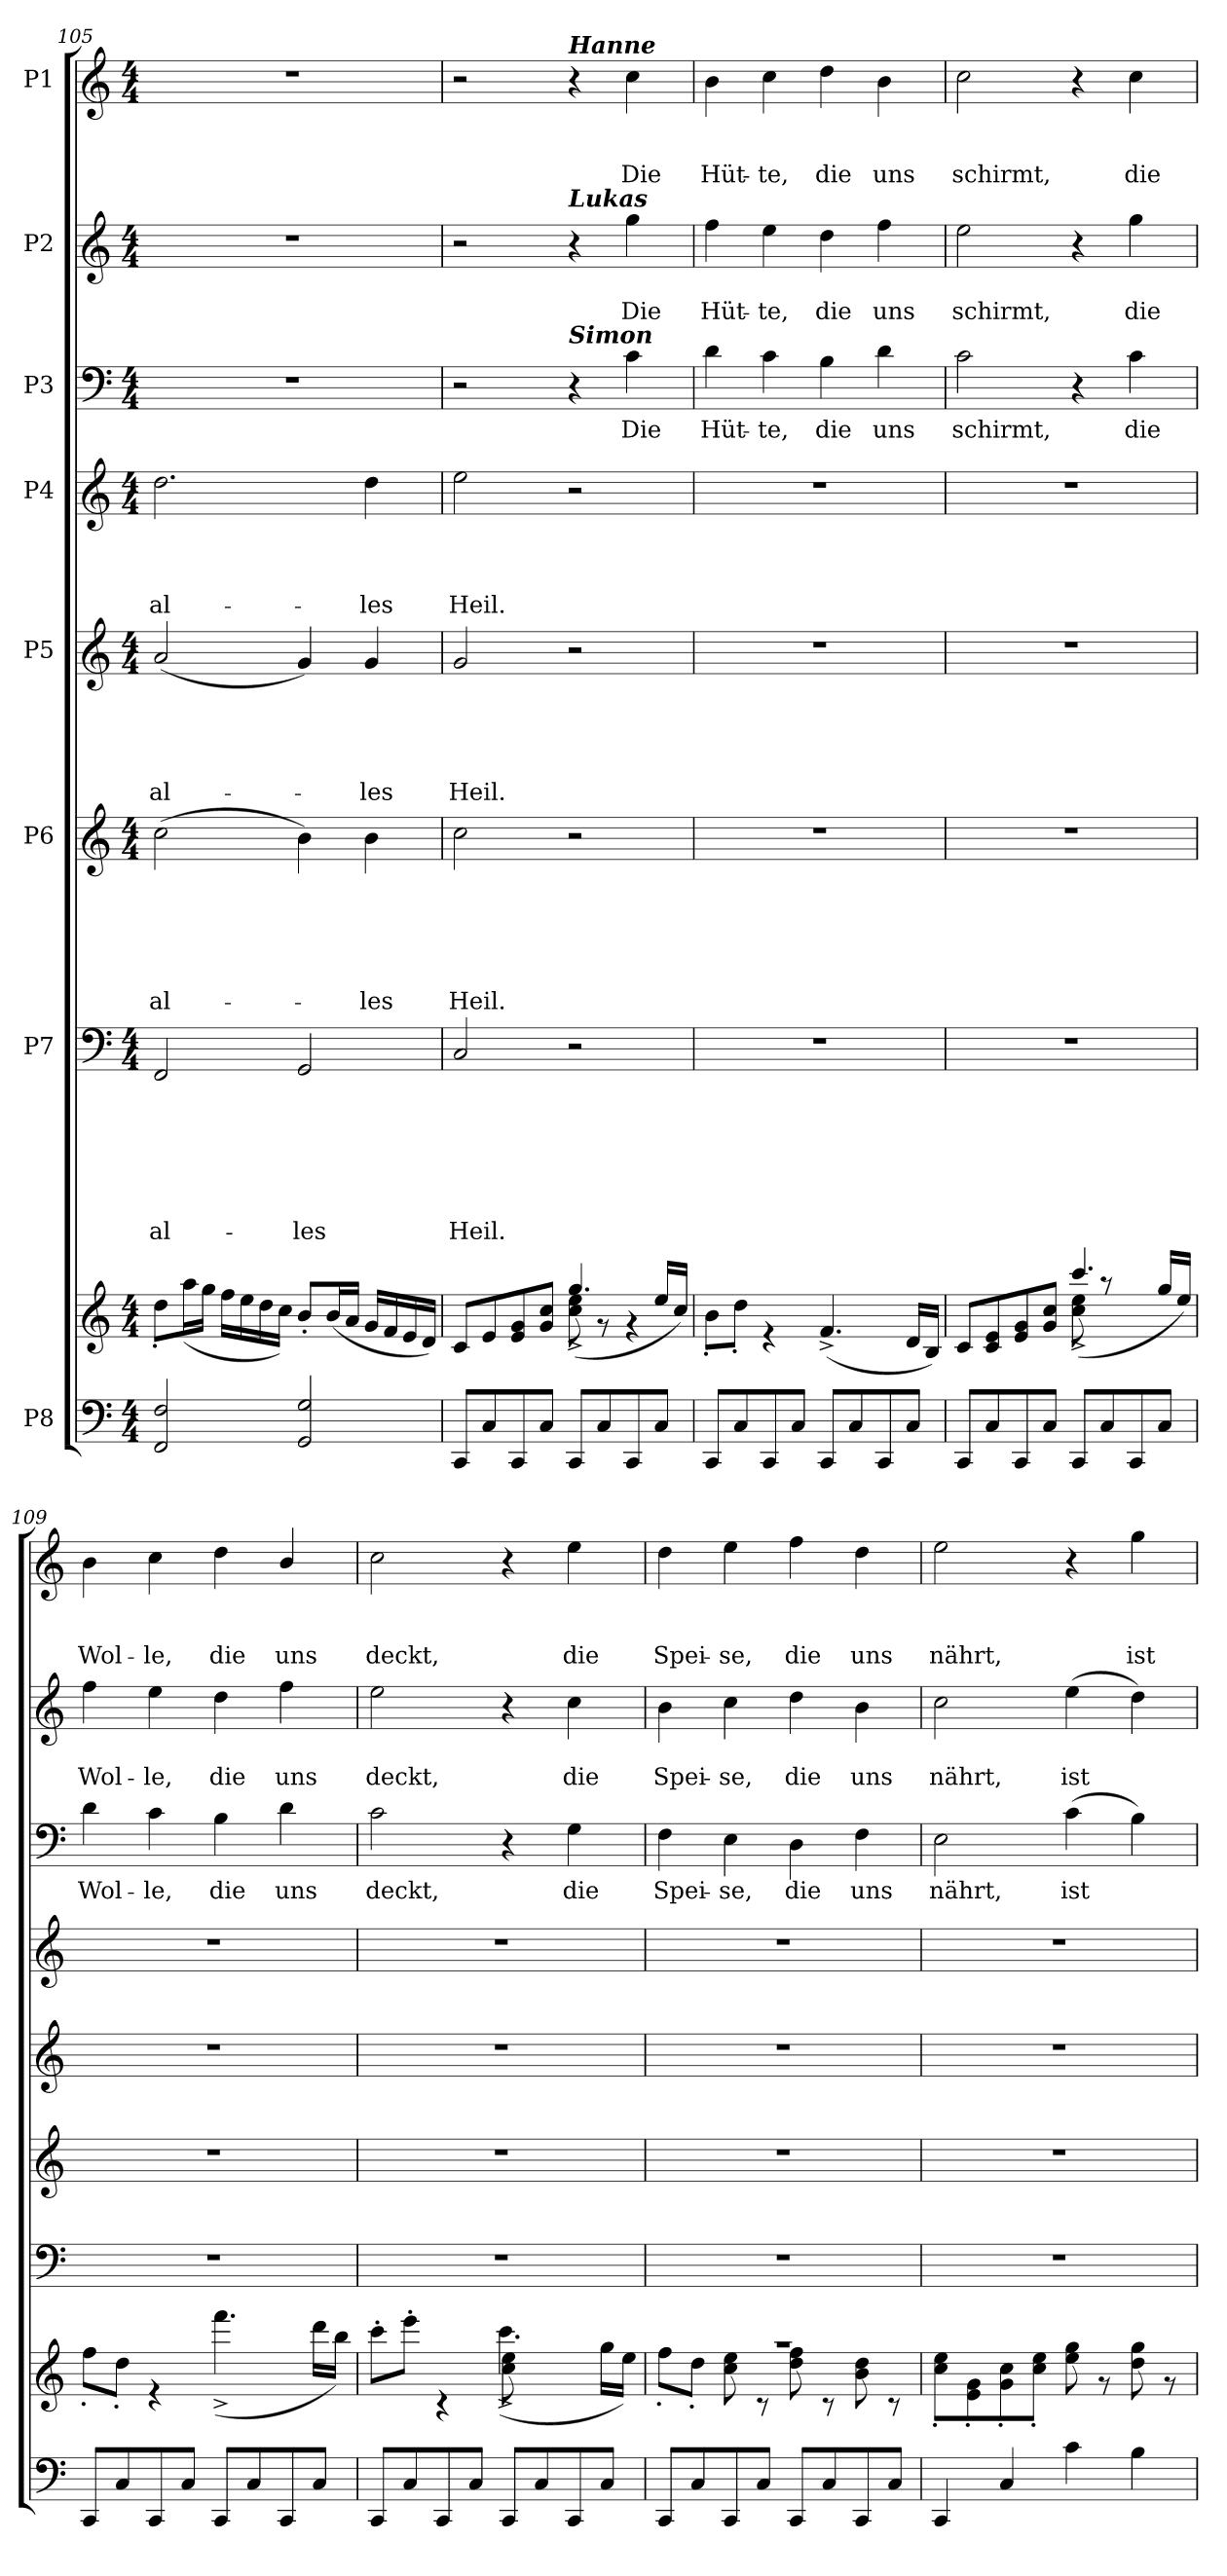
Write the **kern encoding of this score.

**kern	**kern	**kern	**text	**text	**text	**text	**text	**text	**text	**kern	**text	**text	**text	**text	**text	**text	**kern	**text	**text	**text	**text	**text	**kern	**text	**text	**text	**text	**kern	**text	**kern	**text	**text	**kern	**text	**text	**text
*part8	*part8	*part7	*part7	*part7	*part7	*part7	*part7	*part7	*part7	*part6	*part6	*part6	*part6	*part6	*part6	*part6	*part5	*part5	*part5	*part5	*part5	*part5	*part4	*part4	*part4	*part4	*part4	*part3	*part3	*part2	*part2	*part2	*part1	*part1	*part1	*part1
*staff9	*staff8	*staff7	*staff7	*staff7	*staff7	*staff7	*staff7	*staff7	*staff7	*staff6	*staff6	*staff6	*staff6	*staff6	*staff6	*staff6	*staff5	*staff5	*staff5	*staff5	*staff5	*staff5	*staff4	*staff4	*staff4	*staff4	*staff4	*staff3	*staff3	*staff2	*staff2	*staff2	*staff1	*staff1	*staff1	*staff1
*I"P8	*	*I"P7	*	*	*	*	*	*	*	*I"P6	*	*	*	*	*	*	*I"P5	*	*	*	*	*	*I"P4	*	*	*	*	*I"P3	*	*I"P2	*	*	*I"P1	*	*	*
!!LO:PB:g=z
*clefF4	*clefG2	*clefF4	*	*	*	*	*	*	*	*clefG2	*	*	*	*	*	*	*clefG2	*	*	*	*	*	*clefG2	*	*	*	*	*clefF4	*	*clefG2	*	*	*clefG2	*	*	*
*	*	*	*	*	*	*	*	*	*	*ITrd7c12	*	*	*	*	*	*	*	*	*	*	*	*	*	*	*	*	*	*	*	*ITrd7c12	*	*	*	*	*	*
*k[]	*k[]	*k[]	*	*	*	*	*	*	*	*k[]	*	*	*	*	*	*	*k[]	*	*	*	*	*	*k[]	*	*	*	*	*k[]	*	*k[]	*	*	*k[]	*	*	*
*C:	*C:	*C:	*	*	*	*	*	*	*	*C:	*	*	*	*	*	*	*C:	*	*	*	*	*	*C:	*	*	*	*	*C:	*	*C:	*	*	*C:	*	*	*
*M4/4	*M4/4	*M4/4	*	*	*	*	*	*	*	*M4/4	*	*	*	*	*	*	*M4/4	*	*	*	*	*	*M4/4	*	*	*	*	*M4/4	*	*M4/4	*	*	*M4/4	*	*	*
=105	=105	=105	=105	=105	=105	=105	=105	=105	=105	=105	=105	=105	=105	=105	=105	=105	=105	=105	=105	=105	=105	=105	=105	=105	=105	=105	=105	=105	=105	=105	=105	=105	=105	=105	=105	=105
*^	*^	*	*	*	*	*	*	*	*	*	*	*	*	*	*	*	*	*	*	*	*	*	*	*	*	*	*	*	*	*	*	*	*	*	*	*
!	!	!	!	!	!	!	!	!	!	!	!LO:LY:b	!	!	!	!	!	!	!LO:LY:b	!	!	!	!	!	!LO:LY:b	!	!	!	!	!LO:LY:b	!	!	!	!	!	!	!	!	!
2FF/ 2F/	1ryy	1ryy	8dd'>\L	2FF/	.	.	.	.	.	.	al-	(>2c\	.	.	.	.	.	al-	(<2a/	.	.	.	.	al-	2.dd\	.	.	.	al-	1r	.	1r	.	.	1r	.	.	.
.	.	.	(>16aa\L	.	.	.	.	.	.	.	.	.	.	.	.	.	.	.	.	.	.	.	.	.	.	.	.	.	.	.	.	.	.	.	.	.	.	.
.	.	.	16gg\JJ	.	.	.	.	.	.	.	.	.	.	.	.	.	.	.	.	.	.	.	.	.	.	.	.	.	.	.	.	.	.	.	.	.	.	.
.	.	.	16ff\LL	.	.	.	.	.	.	.	.	.	.	.	.	.	.	.	.	.	.	.	.	.	.	.	.	.	.	.	.	.	.	.	.	.	.	.
.	.	.	16ee\	.	.	.	.	.	.	.	.	.	.	.	.	.	.	.	.	.	.	.	.	.	.	.	.	.	.	.	.	.	.	.	.	.	.	.
.	.	.	16dd\	.	.	.	.	.	.	.	.	.	.	.	.	.	.	.	.	.	.	.	.	.	.	.	.	.	.	.	.	.	.	.	.	.	.	.
.	.	.	16cc\JJ)	.	.	.	.	.	.	.	.	.	.	.	.	.	.	.	.	.	.	.	.	.	.	.	.	.	.	.	.	.	.	.	.	.	.	.
!	!	!	!	!	!	!	!	!	!	!	!LO:LY:b	!	!	!	!	!	!	!	!	!	!	!	!	!	!	!	!	!	!	!	!	!	!	!	!	!	!	!
2GG/ 2G/	.	.	8b'>/L	2GG/	.	.	.	.	.	.	-les	4B\)	.	.	.	.	.	.	4g/)	.	.	.	.	.	.	.	.	.	.	.	.	.	.	.	.	.	.	.
.	.	.	(<16b/L	.	.	.	.	.	.	.	.	.	.	.	.	.	.	.	.	.	.	.	.	.	.	.	.	.	.	.	.	.	.	.	.	.	.	.
.	.	.	16a/JJ	.	.	.	.	.	.	.	.	.	.	.	.	.	.	.	.	.	.	.	.	.	.	.	.	.	.	.	.	.	.	.	.	.	.	.
!	!	!	!	!	!	!	!	!	!	!	!	!	!	!	!	!	!	!LO:LY:b	!	!	!	!	!	!LO:LY:b	!	!	!	!	!LO:LY:b	!	!	!	!	!	!	!	!	!
.	.	.	16g/LL	.	.	.	.	.	.	.	.	4B\	.	.	.	.	.	-les	4g/	.	.	.	.	-les	4dd\	.	.	.	-les	.	.	.	.	.	.	.	.	.
.	.	.	16f/	.	.	.	.	.	.	.	.	.	.	.	.	.	.	.	.	.	.	.	.	.	.	.	.	.	.	.	.	.	.	.	.	.	.	.
.	.	.	16e/	.	.	.	.	.	.	.	.	.	.	.	.	.	.	.	.	.	.	.	.	.	.	.	.	.	.	.	.	.	.	.	.	.	.	.
.	.	.	16d/JJ)	.	.	.	.	.	.	.	.	.	.	.	.	.	.	.	.	.	.	.	.	.	.	.	.	.	.	.	.	.	.	.	.	.	.	.
=106	=106	=106	=106	=106	=106	=106	=106	=106	=106	=106	=106	=106	=106	=106	=106	=106	=106	=106	=106	=106	=106	=106	=106	=106	=106	=106	=106	=106	=106	=106	=106	=106	=106	=106	=106	=106	=106	=106
!	!	!	!	!	!	!	!	!	!	!	!LO:LY:b	!	!	!	!	!	!	!LO:LY:b	!	!	!	!	!	!LO:LY:b	!	!	!	!	!LO:LY:b	!	!	!	!	!	!	!	!	!
8CC/L	1ryy	2ryy	8c/L	2C/	.	.	.	.	.	.	Heil.	2c\	.	.	.	.	.	Heil.	2g/	.	.	.	.	Heil.	2ee\	.	.	.	Heil.	2r	.	2r	.	.	2r	.	.	.
8C/	.	.	8e/	.	.	.	.	.	.	.	.	.	.	.	.	.	.	.	.	.	.	.	.	.	.	.	.	.	.	.	.	.	.	.	.	.	.	.
8CC/	.	.	8e/ 8g/	.	.	.	.	.	.	.	.	.	.	.	.	.	.	.	.	.	.	.	.	.	.	.	.	.	.	.	.	.	.	.	.	.	.	.
8C/J	.	.	8g/ 8cc/J	.	.	.	.	.	.	.	.	.	.	.	.	.	.	.	.	.	.	.	.	.	.	.	.	.	.	.	.	.	.	.	.	.	.	.
!	!	!	!	!	!	!	!	!	!	!	!	!	!	!	!	!	!	!	!	!	!	!	!	!	!	!	!	!	!	!	!	!	!	!	!LO:TX:a:Bi:t=Hanne	!	!	!
!	!	!	!	!	!	!	!	!	!	!	!	!	!	!	!	!	!	!	!	!	!	!	!	!	!	!	!	!	!	!	!	!LO:TX:a:Bi:t=Lukas	!	!	!	!	!	!
!	!	!	!	!	!	!	!	!	!	!	!	!	!	!	!	!	!	!	!	!	!	!	!	!	!	!	!	!	!	!LO:TX:a:Bi:t=Simon	!	!	!	!	!	!	!	!
8CC/L	.	8cc\ 8ee\	(>4.gg^>/	2r	.	.	.	.	.	.	.	2r	.	.	.	.	.	.	2r	.	.	.	.	.	2r	.	.	.	.	4r	.	4r	.	.	4r	.	.	.
8C/	.	8rg	.	.	.	.	.	.	.	.	.	.	.	.	.	.	.	.	.	.	.	.	.	.	.	.	.	.	.	.	.	.	.	.	.	.	.	.
!	!	!	!	!	!	!	!	!	!	!	!	!	!	!	!	!	!	!	!	!	!	!	!	!	!	!	!	!	!	!	!LO:LY:b	!	!	!LO:LY:b	!	!	!	!LO:LY:b
8CC/	.	4rg	.	.	.	.	.	.	.	.	.	.	.	.	.	.	.	.	.	.	.	.	.	.	.	.	.	.	.	4c\	Die	4g\	.	Die	4cc\	.	.	Die
8C/J	.	.	16ee/LL	.	.	.	.	.	.	.	.	.	.	.	.	.	.	.	.	.	.	.	.	.	.	.	.	.	.	.	.	.	.	.	.	.	.	.
.	.	.	16cc/JJ)	.	.	.	.	.	.	.	.	.	.	.	.	.	.	.	.	.	.	.	.	.	.	.	.	.	.	.	.	.	.	.	.	.	.	.
=107	=107	=107	=107	=107	=107	=107	=107	=107	=107	=107	=107	=107	=107	=107	=107	=107	=107	=107	=107	=107	=107	=107	=107	=107	=107	=107	=107	=107	=107	=107	=107	=107	=107	=107	=107	=107	=107	=107
!	!	!	!	!	!	!	!	!	!	!	!	!	!	!	!	!	!	!	!	!	!	!	!	!	!	!	!	!	!	!	!LO:LY:b	!	!	!LO:LY:b	!	!	!	!LO:LY:b
8CC/L	1ryy	1ryy	8b'>\L	1r	.	.	.	.	.	.	.	1r	.	.	.	.	.	.	1r	.	.	.	.	.	1r	.	.	.	.	4d\	Hüt-	4f\	.	Hüt-	4b\	.	.	Hüt-
8C/	.	.	8dd'>\J	.	.	.	.	.	.	.	.	.	.	.	.	.	.	.	.	.	.	.	.	.	.	.	.	.	.	.	.	.	.	.	.	.	.	.
!	!	!	!	!	!	!	!	!	!	!	!	!	!	!	!	!	!	!	!	!	!	!	!	!	!	!	!	!	!	!	!LO:LY:b	!	!	!LO:LY:b	!	!	!	!LO:LY:b
8CC/	.	.	4r	.	.	.	.	.	.	.	.	.	.	.	.	.	.	.	.	.	.	.	.	.	.	.	.	.	.	4c\	-te,	4e\	.	-te,	4cc\	.	.	-te,
8C/J	.	.	.	.	.	.	.	.	.	.	.	.	.	.	.	.	.	.	.	.	.	.	.	.	.	.	.	.	.	.	.	.	.	.	.	.	.	.
!	!	!	!	!	!	!	!	!	!	!	!	!	!	!	!	!	!	!	!	!	!	!	!	!	!	!	!	!	!	!	!LO:LY:b	!	!	!LO:LY:b	!	!	!	!LO:LY:b
8CC/L	.	.	(>4.f^</	.	.	.	.	.	.	.	.	.	.	.	.	.	.	.	.	.	.	.	.	.	.	.	.	.	.	4B\	die	4d\	.	die	4dd\	.	.	die
8C/	.	.	.	.	.	.	.	.	.	.	.	.	.	.	.	.	.	.	.	.	.	.	.	.	.	.	.	.	.	.	.	.	.	.	.	.	.	.
!	!	!	!	!	!	!	!	!	!	!	!	!	!	!	!	!	!	!	!	!	!	!	!	!	!	!	!	!	!	!	!LO:LY:b	!	!	!LO:LY:b	!	!	!	!LO:LY:b
8CC/	.	.	.	.	.	.	.	.	.	.	.	.	.	.	.	.	.	.	.	.	.	.	.	.	.	.	.	.	.	4d\	uns	4f\	.	uns	4b\	.	.	uns
8C/J	.	.	16d/LL	.	.	.	.	.	.	.	.	.	.	.	.	.	.	.	.	.	.	.	.	.	.	.	.	.	.	.	.	.	.	.	.	.	.	.
.	.	.	16B/JJ)	.	.	.	.	.	.	.	.	.	.	.	.	.	.	.	.	.	.	.	.	.	.	.	.	.	.	.	.	.	.	.	.	.	.	.
=108	=108	=108	=108	=108	=108	=108	=108	=108	=108	=108	=108	=108	=108	=108	=108	=108	=108	=108	=108	=108	=108	=108	=108	=108	=108	=108	=108	=108	=108	=108	=108	=108	=108	=108	=108	=108	=108	=108
!	!	!	!	!	!	!	!	!	!	!	!	!	!	!	!	!	!	!	!	!	!	!	!	!	!	!	!	!	!	!	!LO:LY:b	!	!	!LO:LY:b	!	!	!	!LO:LY:b
8CC/L	1ryy	2ryy	8c/L	1r	.	.	.	.	.	.	.	1r	.	.	.	.	.	.	1r	.	.	.	.	.	1r	.	.	.	.	2c\	schirmt,	2e\	.	schirmt,	2cc\	.	.	schirmt,
8C/	.	.	8c/ 8e/	.	.	.	.	.	.	.	.	.	.	.	.	.	.	.	.	.	.	.	.	.	.	.	.	.	.	.	.	.	.	.	.	.	.	.
8CC/	.	.	8e/ 8g/	.	.	.	.	.	.	.	.	.	.	.	.	.	.	.	.	.	.	.	.	.	.	.	.	.	.	.	.	.	.	.	.	.	.	.
8C/J	.	.	8g/ 8cc/J	.	.	.	.	.	.	.	.	.	.	.	.	.	.	.	.	.	.	.	.	.	.	.	.	.	.	.	.	.	.	.	.	.	.	.
8CC/L	.	8cc\ 8ee\	(>4.ccc^>/	.	.	.	.	.	.	.	.	.	.	.	.	.	.	.	.	.	.	.	.	.	.	.	.	.	.	4r	.	4r	.	.	4r	.	.	.
8C/	.	8raa	.	.	.	.	.	.	.	.	.	.	.	.	.	.	.	.	.	.	.	.	.	.	.	.	.	.	.	.	.	.	.	.	.	.	.	.
!	!	!	!	!	!	!	!	!	!	!	!	!	!	!	!	!	!	!	!	!	!	!	!	!	!	!	!	!	!	!	!LO:LY:b	!	!	!LO:LY:b	!	!	!	!LO:LY:b
8CC/	.	4ryy	.	.	.	.	.	.	.	.	.	.	.	.	.	.	.	.	.	.	.	.	.	.	.	.	.	.	.	4c\	die	4g\	.	die	4cc\	.	.	die
8C/J	.	.	16gg/LL	.	.	.	.	.	.	.	.	.	.	.	.	.	.	.	.	.	.	.	.	.	.	.	.	.	.	.	.	.	.	.	.	.	.	.
.	.	.	16ee/JJ)	.	.	.	.	.	.	.	.	.	.	.	.	.	.	.	.	.	.	.	.	.	.	.	.	.	.	.	.	.	.	.	.	.	.	.
!!LO:PB:g=z
=109	=109	=109	=109	=109	=109	=109	=109	=109	=109	=109	=109	=109	=109	=109	=109	=109	=109	=109	=109	=109	=109	=109	=109	=109	=109	=109	=109	=109	=109	=109	=109	=109	=109	=109	=109	=109	=109	=109
!	!	!	!	!	!	!	!	!	!	!	!	!	!	!	!	!	!	!	!	!	!	!	!	!	!	!	!	!	!	!	!LO:LY:b	!	!	!LO:LY:b	!	!	!	!LO:LY:b
8CC/L	1ryy	1ryy	8ff'>\L	1r	.	.	.	.	.	.	.	1r	.	.	.	.	.	.	1r	.	.	.	.	.	1r	.	.	.	.	4d\	Wol-	4f\	.	Wol-	4b\	.	.	Wol-
8C/	.	.	8dd'>\J	.	.	.	.	.	.	.	.	.	.	.	.	.	.	.	.	.	.	.	.	.	.	.	.	.	.	.	.	.	.	.	.	.	.	.
!	!	!	!	!	!	!	!	!	!	!	!	!	!	!	!	!	!	!	!	!	!	!	!	!	!	!	!	!	!	!	!LO:LY:b	!	!	!LO:LY:b	!	!	!	!LO:LY:b
8CC/	.	.	4r	.	.	.	.	.	.	.	.	.	.	.	.	.	.	.	.	.	.	.	.	.	.	.	.	.	.	4c\	-le,	4e\	.	-le,	4cc\	.	.	-le,
8C/J	.	.	.	.	.	.	.	.	.	.	.	.	.	.	.	.	.	.	.	.	.	.	.	.	.	.	.	.	.	.	.	.	.	.	.	.	.	.
!	!	!	!	!	!	!	!	!	!	!	!	!	!	!	!	!	!	!	!	!	!	!	!	!	!	!	!	!	!	!	!LO:LY:b	!	!	!LO:LY:b	!	!	!	!LO:LY:b
8CC/L	.	.	(>4.fff^>\	.	.	.	.	.	.	.	.	.	.	.	.	.	.	.	.	.	.	.	.	.	.	.	.	.	.	4B\	die	4d\	.	die	4dd\	.	.	die
8C/	.	.	.	.	.	.	.	.	.	.	.	.	.	.	.	.	.	.	.	.	.	.	.	.	.	.	.	.	.	.	.	.	.	.	.	.	.	.
!	!	!	!	!	!	!	!	!	!	!	!	!	!	!	!	!	!	!	!	!	!	!	!	!	!	!	!	!	!	!	!LO:LY:b	!	!	!LO:LY:b	!	!	!	!LO:LY:b
8CC/	.	.	.	.	.	.	.	.	.	.	.	.	.	.	.	.	.	.	.	.	.	.	.	.	.	.	.	.	.	4d\	uns	4f\	.	uns	4b/	.	.	uns
8C/J	.	.	16ddd\LL	.	.	.	.	.	.	.	.	.	.	.	.	.	.	.	.	.	.	.	.	.	.	.	.	.	.	.	.	.	.	.	.	.	.	.
.	.	.	16bb\JJ)	.	.	.	.	.	.	.	.	.	.	.	.	.	.	.	.	.	.	.	.	.	.	.	.	.	.	.	.	.	.	.	.	.	.	.
=110	=110	=110	=110	=110	=110	=110	=110	=110	=110	=110	=110	=110	=110	=110	=110	=110	=110	=110	=110	=110	=110	=110	=110	=110	=110	=110	=110	=110	=110	=110	=110	=110	=110	=110	=110	=110	=110	=110
!	!	!	!	!	!	!	!	!	!	!	!	!	!	!	!	!	!	!	!	!	!	!	!	!	!	!	!	!	!	!	!LO:LY:b	!	!	!LO:LY:b	!	!	!	!LO:LY:b
8CC/L	1ryy	2ryy	8ccc'<\L	1r	.	.	.	.	.	.	.	1r	.	.	.	.	.	.	1r	.	.	.	.	.	1r	.	.	.	.	2c\	deckt,	2e\	.	deckt,	2cc\	.	.	deckt,
8C/	.	.	8eee'<\J	.	.	.	.	.	.	.	.	.	.	.	.	.	.	.	.	.	.	.	.	.	.	.	.	.	.	.	.	.	.	.	.	.	.	.
8CC/	.	.	4rc	.	.	.	.	.	.	.	.	.	.	.	.	.	.	.	.	.	.	.	.	.	.	.	.	.	.	.	.	.	.	.	.	.	.	.
8C/J	.	.	.	.	.	.	.	.	.	.	.	.	.	.	.	.	.	.	.	.	.	.	.	.	.	.	.	.	.	.	.	.	.	.	.	.	.	.
8CC/L	.	8cc\ 8ee\	(>4.ccc^<\	.	.	.	.	.	.	.	.	.	.	.	.	.	.	.	.	.	.	.	.	.	.	.	.	.	.	4r	.	4r	.	.	4r	.	.	.
8C/	.	4.ryy	.	.	.	.	.	.	.	.	.	.	.	.	.	.	.	.	.	.	.	.	.	.	.	.	.	.	.	.	.	.	.	.	.	.	.	.
!	!	!	!	!	!	!	!	!	!	!	!	!	!	!	!	!	!	!	!	!	!	!	!	!	!	!	!	!	!	!	!LO:LY:b	!	!	!LO:LY:b	!	!	!	!LO:LY:b
8CC/	.	.	.	.	.	.	.	.	.	.	.	.	.	.	.	.	.	.	.	.	.	.	.	.	.	.	.	.	.	4G\	die	4c\	.	die	4ee\	.	.	die
8C/J	.	.	16gg\LL	.	.	.	.	.	.	.	.	.	.	.	.	.	.	.	.	.	.	.	.	.	.	.	.	.	.	.	.	.	.	.	.	.	.	.
.	.	.	16ee\JJ)	.	.	.	.	.	.	.	.	.	.	.	.	.	.	.	.	.	.	.	.	.	.	.	.	.	.	.	.	.	.	.	.	.	.	.
=111	=111	=111	=111	=111	=111	=111	=111	=111	=111	=111	=111	=111	=111	=111	=111	=111	=111	=111	=111	=111	=111	=111	=111	=111	=111	=111	=111	=111	=111	=111	=111	=111	=111	=111	=111	=111	=111	=111
!	!	!	!	!	!	!	!	!	!	!	!	!	!	!	!	!	!	!	!	!	!	!	!	!	!	!	!	!	!	!	!LO:LY:b	!	!	!LO:LY:b	!	!	!	!LO:LY:b
8CC/L	1ryy	1raa	8ff'<\L	1r	.	.	.	.	.	.	.	1r	.	.	.	.	.	.	1r	.	.	.	.	.	1r	.	.	.	.	4F\	Spei-	4B\	.	Spei-	4dd\	.	.	Spei-
8C/	.	.	8dd'<\J	.	.	.	.	.	.	.	.	.	.	.	.	.	.	.	.	.	.	.	.	.	.	.	.	.	.	.	.	.	.	.	.	.	.	.
!	!	!	!	!	!	!	!	!	!	!	!	!	!	!	!	!	!	!	!	!	!	!	!	!	!	!	!	!	!	!	!LO:LY:b	!	!	!LO:LY:b	!	!	!	!LO:LY:b
8CC/	.	.	8cc\ 8ee\	.	.	.	.	.	.	.	.	.	.	.	.	.	.	.	.	.	.	.	.	.	.	.	.	.	.	4E\	-se,	4c\	.	-se,	4ee\	.	.	-se,
8C/J	.	.	8rc	.	.	.	.	.	.	.	.	.	.	.	.	.	.	.	.	.	.	.	.	.	.	.	.	.	.	.	.	.	.	.	.	.	.	.
!	!	!	!	!	!	!	!	!	!	!	!	!	!	!	!	!	!	!	!	!	!	!	!	!	!	!	!	!	!	!	!LO:LY:b	!	!	!LO:LY:b	!	!	!	!LO:LY:b
8CC/L	.	.	8dd\ 8ff\	.	.	.	.	.	.	.	.	.	.	.	.	.	.	.	.	.	.	.	.	.	.	.	.	.	.	4D\	die	4d\	.	die	4ff\	.	.	die
8C/	.	.	8rc	.	.	.	.	.	.	.	.	.	.	.	.	.	.	.	.	.	.	.	.	.	.	.	.	.	.	.	.	.	.	.	.	.	.	.
!	!	!	!	!	!	!	!	!	!	!	!	!	!	!	!	!	!	!	!	!	!	!	!	!	!	!	!	!	!	!	!LO:LY:b	!	!	!LO:LY:b	!	!	!	!LO:LY:b
8CC/	.	.	8b\ 8dd\	.	.	.	.	.	.	.	.	.	.	.	.	.	.	.	.	.	.	.	.	.	.	.	.	.	.	4F\	uns	4B\	.	uns	4dd\	.	.	uns
8C/J	.	.	8rc	.	.	.	.	.	.	.	.	.	.	.	.	.	.	.	.	.	.	.	.	.	.	.	.	.	.	.	.	.	.	.	.	.	.	.
=112	=112	=112	=112	=112	=112	=112	=112	=112	=112	=112	=112	=112	=112	=112	=112	=112	=112	=112	=112	=112	=112	=112	=112	=112	=112	=112	=112	=112	=112	=112	=112	=112	=112	=112	=112	=112	=112	=112
!	!	!	!	!	!	!	!	!	!	!	!	!	!	!	!	!	!	!	!	!	!	!	!	!	!	!	!	!	!	!	!LO:LY:b	!	!	!LO:LY:b	!	!	!	!LO:LY:b
4CC/	1ryy	1ryy	8cc\'< 8ee\'<L	1r	.	.	.	.	.	.	.	1r	.	.	.	.	.	.	1r	.	.	.	.	.	1r	.	.	.	.	2E\	nährt,	2c\	.	nährt,	2ee\	.	.	nährt,
.	.	.	8e\'> 8g\'>	.	.	.	.	.	.	.	.	.	.	.	.	.	.	.	.	.	.	.	.	.	.	.	.	.	.	.	.	.	.	.	.	.	.	.
4C/	.	.	8g\'> 8cc\'>	.	.	.	.	.	.	.	.	.	.	.	.	.	.	.	.	.	.	.	.	.	.	.	.	.	.	.	.	.	.	.	.	.	.	.
.	.	.	8cc\'> 8ee\'>J	.	.	.	.	.	.	.	.	.	.	.	.	.	.	.	.	.	.	.	.	.	.	.	.	.	.	.	.	.	.	.	.	.	.	.
!	!	!	!	!	!	!	!	!	!	!	!	!	!	!	!	!	!	!	!	!	!	!	!	!	!	!	!	!	!	!	!LO:LY:b	!	!	!LO:LY:b	!	!	!	!
4c\	.	.	8ee\ 8gg\	.	.	.	.	.	.	.	.	.	.	.	.	.	.	.	.	.	.	.	.	.	.	.	.	.	.	(>4c\	ist	(>4e\	.	ist	4r	.	.	.
.	.	.	8r	.	.	.	.	.	.	.	.	.	.	.	.	.	.	.	.	.	.	.	.	.	.	.	.	.	.	.	.	.	.	.	.	.	.	.
!	!	!	!	!	!	!	!	!	!	!	!	!	!	!	!	!	!	!	!	!	!	!	!	!	!	!	!	!	!	!	!	!	!	!	!	!	!	!LO:LY:b
4B\	.	.	8dd\ 8gg\	.	.	.	.	.	.	.	.	.	.	.	.	.	.	.	.	.	.	.	.	.	.	.	.	.	.	4B\)	.	4d\)	.	.	4gg\	.	.	ist
.	.	.	8r	.	.	.	.	.	.	.	.	.	.	.	.	.	.	.	.	.	.	.	.	.	.	.	.	.	.	.	.	.	.	.	.	.	.	.
*v	*v	*	*	*	*	*	*	*	*	*	*	*	*	*	*	*	*	*	*	*	*	*	*	*	*	*	*	*	*	*	*	*	*	*	*	*	*	*
*	*v	*v	*	*	*	*	*	*	*	*	*	*	*	*	*	*	*	*	*	*	*	*	*	*	*	*	*	*	*	*	*	*	*	*	*	*	*
=	=	=	=	=	=	=	=	=	=	=	=	=	=	=	=	=	=	=	=	=	=	=	=	=	=	=	=	=	=	=	=	=	=	=	=	=
*-	*-	*-	*-	*-	*-	*-	*-	*-	*-	*-	*-	*-	*-	*-	*-	*-	*-	*-	*-	*-	*-	*-	*-	*-	*-	*-	*-	*-	*-	*-	*-	*-	*-	*-	*-	*-
